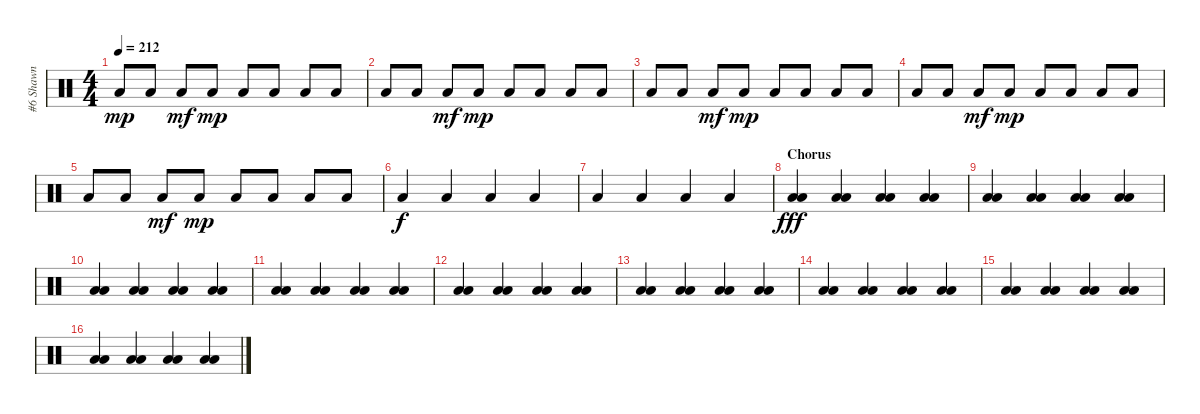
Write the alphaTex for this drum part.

\track ("#6 Shawn" "#6 Shawn") {instrument percussion}
\staff {score}
\articulation defaults
\ts (4 4)
\tempo 212
\clef neutral
\ks c "Low Floor Tom (hit)".8{dy mp} "Low Floor Tom (hit)".8 "Low Floor Tom (hit)".8{dy mf} "Low Floor Tom (hit)".8{dy mp} "Low Floor Tom (hit)".8 "Low Floor Tom (hit)".8 "Low Floor Tom (hit)".8 "Low Floor Tom (hit)".8
|
"Low Floor Tom (hit)".8 "Low Floor Tom (hit)".8 "Low Floor Tom (hit)".8{dy mf} "Low Floor Tom (hit)".8{dy mp} "Low Floor Tom (hit)".8 "Low Floor Tom (hit)".8 "Low Floor Tom (hit)".8 "Low Floor Tom (hit)".8 |
"Low Floor Tom (hit)".8 "Low Floor Tom (hit)".8 "Low Floor Tom (hit)".8{dy mf} "Low Floor Tom (hit)".8{dy mp} "Low Floor Tom (hit)".8 "Low Floor Tom (hit)".8 "Low Floor Tom (hit)".8 "Low Floor Tom (hit)".8 |
"Low Floor Tom (hit)".8 "Low Floor Tom (hit)".8 "Low Floor Tom (hit)".8{dy mf} "Low Floor Tom (hit)".8{dy mp} "Low Floor Tom (hit)".8 "Low Floor Tom (hit)".8 "Low Floor Tom (hit)".8 "Low Floor Tom (hit)".8 |
"Low Floor Tom (hit)".8 "Low Floor Tom (hit)".8 "Low Floor Tom (hit)".8{dy mf} "Low Floor Tom (hit)".8{dy mp} "Low Floor Tom (hit)".8 "Low Floor Tom (hit)".8 "Low Floor Tom (hit)".8 "Low Floor Tom (hit)".8 |
"Low Floor Tom (hit)".4{dy f} "Low Floor Tom (hit)".4 "Low Floor Tom (hit)".4 "Low Floor Tom (hit)".4 |
"Low Floor Tom (hit)".4 "Low Floor Tom (hit)".4 "Low Floor Tom (hit)".4 "Low Floor Tom (hit)".4 |
\section ("" "Chorus")
("Low Floor Tom (hit)" "Low Floor Tom (hit)").4{dy fff} ("Low Floor Tom (hit)" "Low Floor Tom (hit)").4 ("Low Floor Tom (hit)" "Low Floor Tom (hit)").4 ("Low Floor Tom (hit)" "Low Floor Tom (hit)").4 |
("Low Floor Tom (hit)" "Low Floor Tom (hit)").4 ("Low Floor Tom (hit)" "Low Floor Tom (hit)").4 ("Low Floor Tom (hit)" "Low Floor Tom (hit)").4 ("Low Floor Tom (hit)" "Low Floor Tom (hit)").4 |
("Low Floor Tom (hit)" "Low Floor Tom (hit)").4 ("Low Floor Tom (hit)" "Low Floor Tom (hit)").4 ("Low Floor Tom (hit)" "Low Floor Tom (hit)").4 ("Low Floor Tom (hit)" "Low Floor Tom (hit)").4 |
("Low Floor Tom (hit)" "Low Floor Tom (hit)").4 ("Low Floor Tom (hit)" "Low Floor Tom (hit)").4 ("Low Floor Tom (hit)" "Low Floor Tom (hit)").4 ("Low Floor Tom (hit)" "Low Floor Tom (hit)").4 |
("Low Floor Tom (hit)" "Low Floor Tom (hit)").4 ("Low Floor Tom (hit)" "Low Floor Tom (hit)").4 ("Low Floor Tom (hit)" "Low Floor Tom (hit)").4 ("Low Floor Tom (hit)" "Low Floor Tom (hit)").4 |
("Low Floor Tom (hit)" "Low Floor Tom (hit)").4 ("Low Floor Tom (hit)" "Low Floor Tom (hit)").4 ("Low Floor Tom (hit)" "Low Floor Tom (hit)").4 ("Low Floor Tom (hit)" "Low Floor Tom (hit)").4 |
("Low Floor Tom (hit)" "Low Floor Tom (hit)").4 ("Low Floor Tom (hit)" "Low Floor Tom (hit)").4 ("Low Floor Tom (hit)" "Low Floor Tom (hit)").4 ("Low Floor Tom (hit)" "Low Floor Tom (hit)").4 |
("Low Floor Tom (hit)" "Low Floor Tom (hit)").4 ("Low Floor Tom (hit)" "Low Floor Tom (hit)").4 ("Low Floor Tom (hit)" "Low Floor Tom (hit)").4 ("Low Floor Tom (hit)" "Low Floor Tom (hit)").4 |
("Low Floor Tom (hit)" "Low Floor Tom (hit)").4 ("Low Floor Tom (hit)" "Low Floor Tom (hit)").4 ("Low Floor Tom (hit)" "Low Floor Tom (hit)").4 ("Low Floor Tom (hit)" "Low Floor Tom (hit)").4
